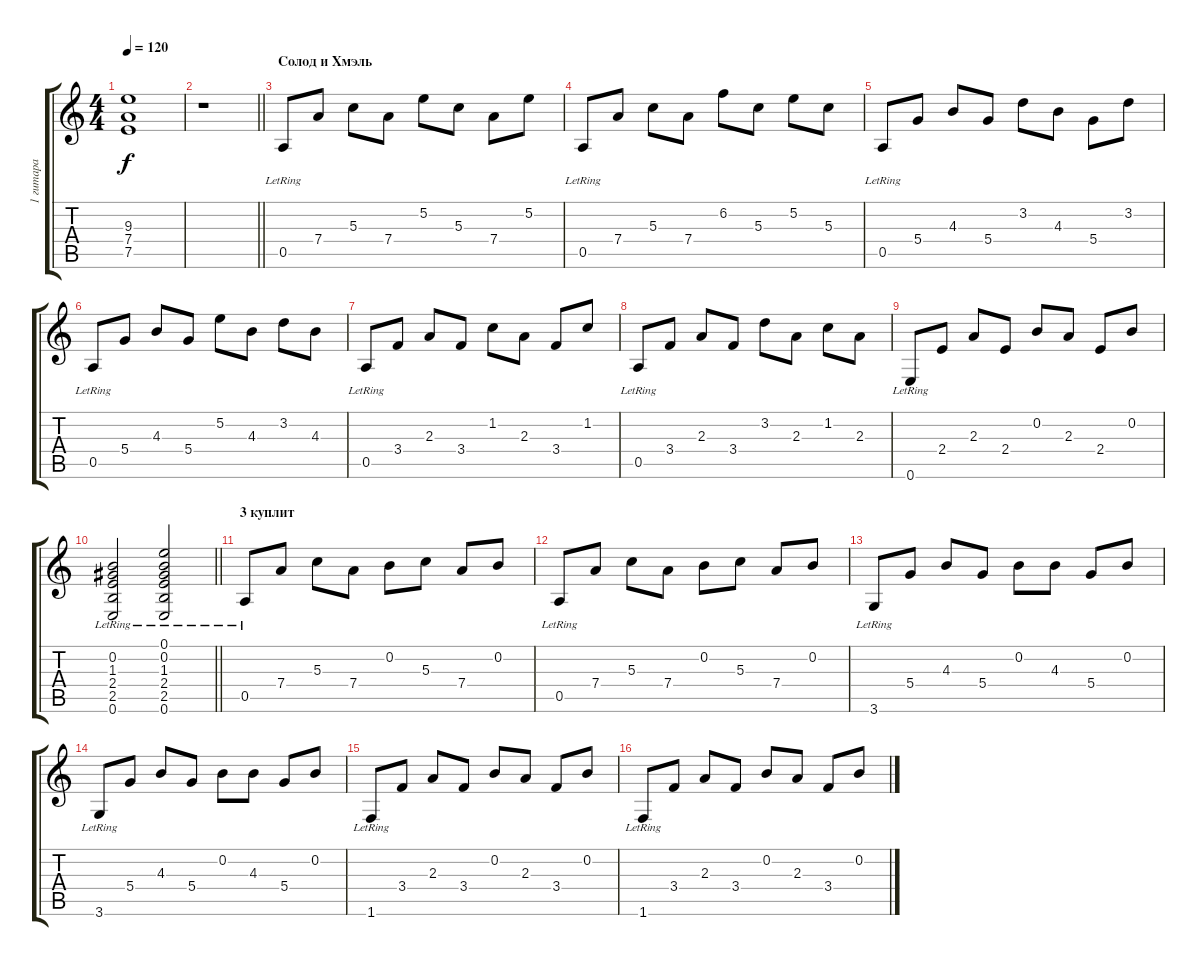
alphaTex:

\track ("1 гитара" "1 гитара") {instrument distortionguitar}
\staff {score tabs}
\tuning (E4 B3 G3 D3 A2 E2) {hide}
\ts (4 4)
\tempo 120
\clef g2
\ks c
(9.3 7.4 7.5).1{dy f} |
\barLineRight lightlight
r.1 |
\section ("" "Солод и Хмэль")
0.5{lr}.8{instrument acousticguitarsteel} 7.4.8 5.3.8 7.4.8 5.2.8 5.3.8 7.4.8 5.2.8 |
0.5{lr}.8 7.4.8 5.3.8 7.4.8 6.2.8 5.3.8 5.2.8 5.3.8 |
0.5{lr}.8 5.4.8 4.3.8 5.4.8 3.2.8 4.3.8 5.4.8 3.2.8 |
0.5{lr}.8 5.4.8 4.3.8 5.4.8 5.2.8 4.3.8 3.2.8 4.3.8 |
0.5{lr}.8 3.4.8 2.3.8 3.4.8 1.2.8 2.3.8 3.4.8 1.2.8 |
0.5{lr}.8 3.4.8 2.3.8 3.4.8 3.2.8 2.3.8 1.2.8 2.3.8 |
0.6{lr}.8 2.4.8 2.3.8 2.4.8 0.2.8 2.3.8 2.4.8 0.2.8 |
\barLineRight lightlight
(0.2{lr} 1.3{lr} 2.4{lr} 2.5{lr} 0.6{lr}).2 (0.1{lr} 0.2{lr} 1.3{lr} 2.4{lr} 2.5{lr} 0.6{lr}).2 |
\section ("" "3 куплит")
0.5{lr}.8 7.4.8 5.3.8 7.4.8 0.2.8 5.3.8 7.4.8 0.2.8 |
0.5{lr}.8 7.4.8 5.3.8 7.4.8 0.2.8 5.3.8 7.4.8 0.2.8 |
3.6{lr}.8 5.4.8 4.3.8 5.4.8 0.2.8 4.3.8 5.4.8 0.2.8 |
3.6{lr}.8 5.4.8 4.3.8 5.4.8 0.2.8 4.3.8 5.4.8 0.2.8 |
1.6{lr}.8 3.4.8 2.3.8 3.4.8 0.2.8 2.3.8 3.4.8 0.2.8 |
1.6{lr}.8 3.4.8 2.3.8 3.4.8 0.2.8 2.3.8 3.4.8 0.2.8
